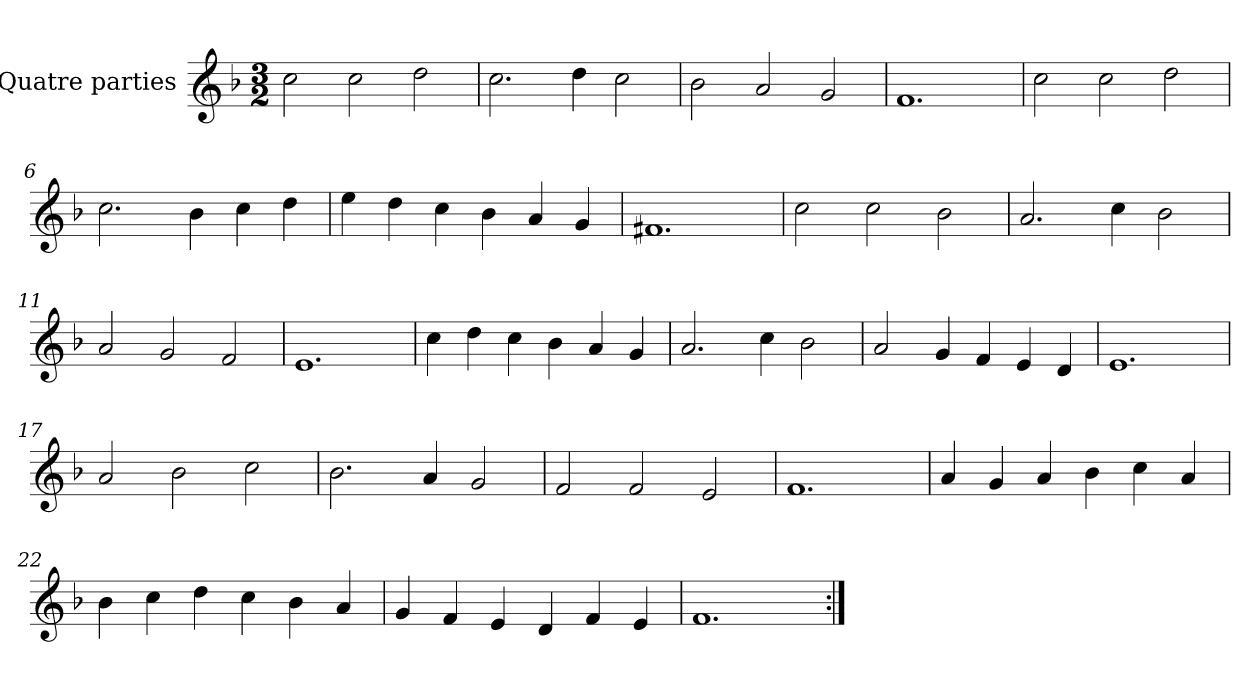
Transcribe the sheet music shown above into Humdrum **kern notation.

**kern
*part1
*staff1
*I"Quatre parties
*clefG2
*k[b-]
*M3/2
*MM180
=1
2cc\
2cc\
2dd\
=2
2.cc\
4dd\
2cc\
=3
2b-\
2a/
2g/
=4
1.f
=5
2cc\
2cc\
2dd\
=6
2.cc\
4b-\
4cc\
4dd\
=7
4ee\
4dd\
4cc\
4b-\
4a/
4g/
=8
1.f#X
=9
2cc\
2cc\
2b-\
=10
2.a/
4cc\
2b-\
=11
2a/
2g/
2f/
=12
1.e
=13
4cc\
4dd\
4cc\
4b-\
4a/
4g/
=14
2.a/
4cc\
2b-\
=15
2a/
4g/
4f/
4e/
4d/
=16
1.e
=17
2a/
2b-\
2cc\
=18
2.b-\
4a/
2g/
=19
2f/
2f/
2e/
=20
1.f
=21
4a/
4g/
4a/
4b-\
4cc\
4a/
=22
4b-\
4cc\
4dd\
4cc\
4b-\
4a/
=23
4g/
4f/
4e/
4d/
4f/
4e/
=24
1.f
=:|!
*-
